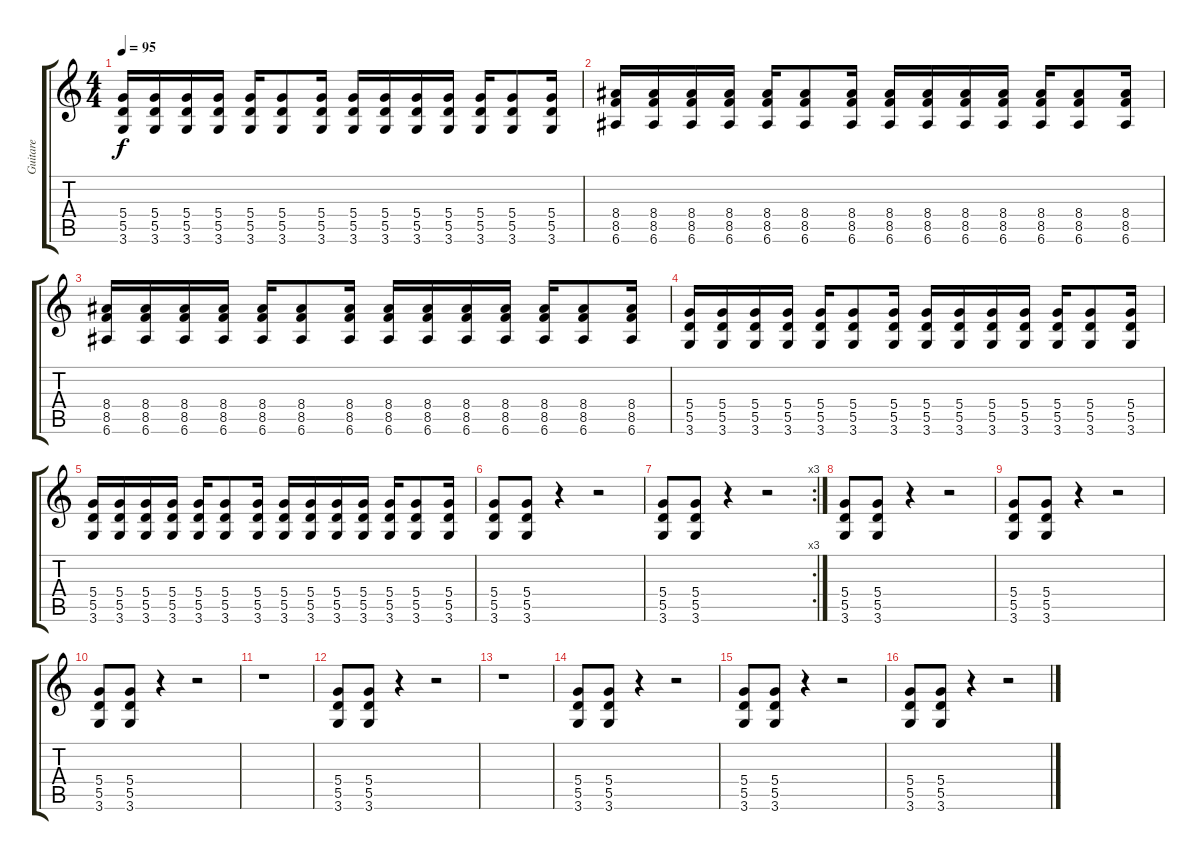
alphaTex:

\track ("Guitare" "Guitare") {instrument distortionguitar}
\staff {score tabs}
\tuning (E4 B3 G3 D3 A2 E2) {hide}
\ts (4 4)
\tempo 95
\clef g2
\ks c
(5.4 5.5 3.6).16{dy f} (5.4 5.5 3.6).16 (5.4 5.5 3.6).16 (5.4 5.5 3.6).16 (5.4 5.5 3.6).16 (5.4 5.5 3.6).8 (5.4 5.5 3.6).16 (5.4 5.5 3.6).16 (5.4 5.5 3.6).16 (5.4 5.5 3.6).16 (5.4 5.5 3.6).16 (5.4 5.5 3.6).16 (5.4 5.5 3.6).8 (5.4 5.5 3.6).16 |
(8.4 8.5 6.6).16 (8.4 8.5 6.6).16 (8.4 8.5 6.6).16 (8.4 8.5 6.6).16 (8.4 8.5 6.6).16 (8.4 8.5 6.6).8 (8.4 8.5 6.6).16 (8.4 8.5 6.6).16 (8.4 8.5 6.6).16 (8.4 8.5 6.6).16 (8.4 8.5 6.6).16 (8.4 8.5 6.6).16 (8.4 8.5 6.6).8 (8.4 8.5 6.6).16 |
(8.4 8.5 6.6).16 (8.4 8.5 6.6).16 (8.4 8.5 6.6).16 (8.4 8.5 6.6).16 (8.4 8.5 6.6).16 (8.4 8.5 6.6).8 (8.4 8.5 6.6).16 (8.4 8.5 6.6).16 (8.4 8.5 6.6).16 (8.4 8.5 6.6).16 (8.4 8.5 6.6).16 (8.4 8.5 6.6).16 (8.4 8.5 6.6).8 (8.4 8.5 6.6).16 |
(5.4 5.5 3.6).16 (5.4 5.5 3.6).16 (5.4 5.5 3.6).16 (5.4 5.5 3.6).16 (5.4 5.5 3.6).16 (5.4 5.5 3.6).8 (5.4 5.5 3.6).16 (5.4 5.5 3.6).16 (5.4 5.5 3.6).16 (5.4 5.5 3.6).16 (5.4 5.5 3.6).16 (5.4 5.5 3.6).16 (5.4 5.5 3.6).8 (5.4 5.5 3.6).16 |
(5.4 5.5 3.6).16 (5.4 5.5 3.6).16 (5.4 5.5 3.6).16 (5.4 5.5 3.6).16 (5.4 5.5 3.6).16 (5.4 5.5 3.6).8 (5.4 5.5 3.6).16 (5.4 5.5 3.6).16 (5.4 5.5 3.6).16 (5.4 5.5 3.6).16 (5.4 5.5 3.6).16 (5.4 5.5 3.6).16 (5.4 5.5 3.6).8 (5.4 5.5 3.6).16 |
(5.4 5.5 3.6).8 (5.4 5.5 3.6).8 r.4 r.2 |
\rc 3
(5.4 5.5 3.6).8 (5.4 5.5 3.6).8 r.4 r.2 |
(5.4 5.5 3.6).8 (5.4 5.5 3.6).8 r.4 r.2 |
(5.4 5.5 3.6).8 (5.4 5.5 3.6).8 r.4 r.2 |
(5.4 5.5 3.6).8 (5.4 5.5 3.6).8 r.4 r.2 |
r.1 |
(5.4 5.5 3.6).8 (5.4 5.5 3.6).8 r.4 r.2 |
r.1 |
(5.4 5.5 3.6).8 (5.4 5.5 3.6).8 r.4 r.2 |
(5.4 5.5 3.6).8 (5.4 5.5 3.6).8 r.4 r.2 |
(5.4 5.5 3.6).8 (5.4 5.5 3.6).8 r.4 r.2
